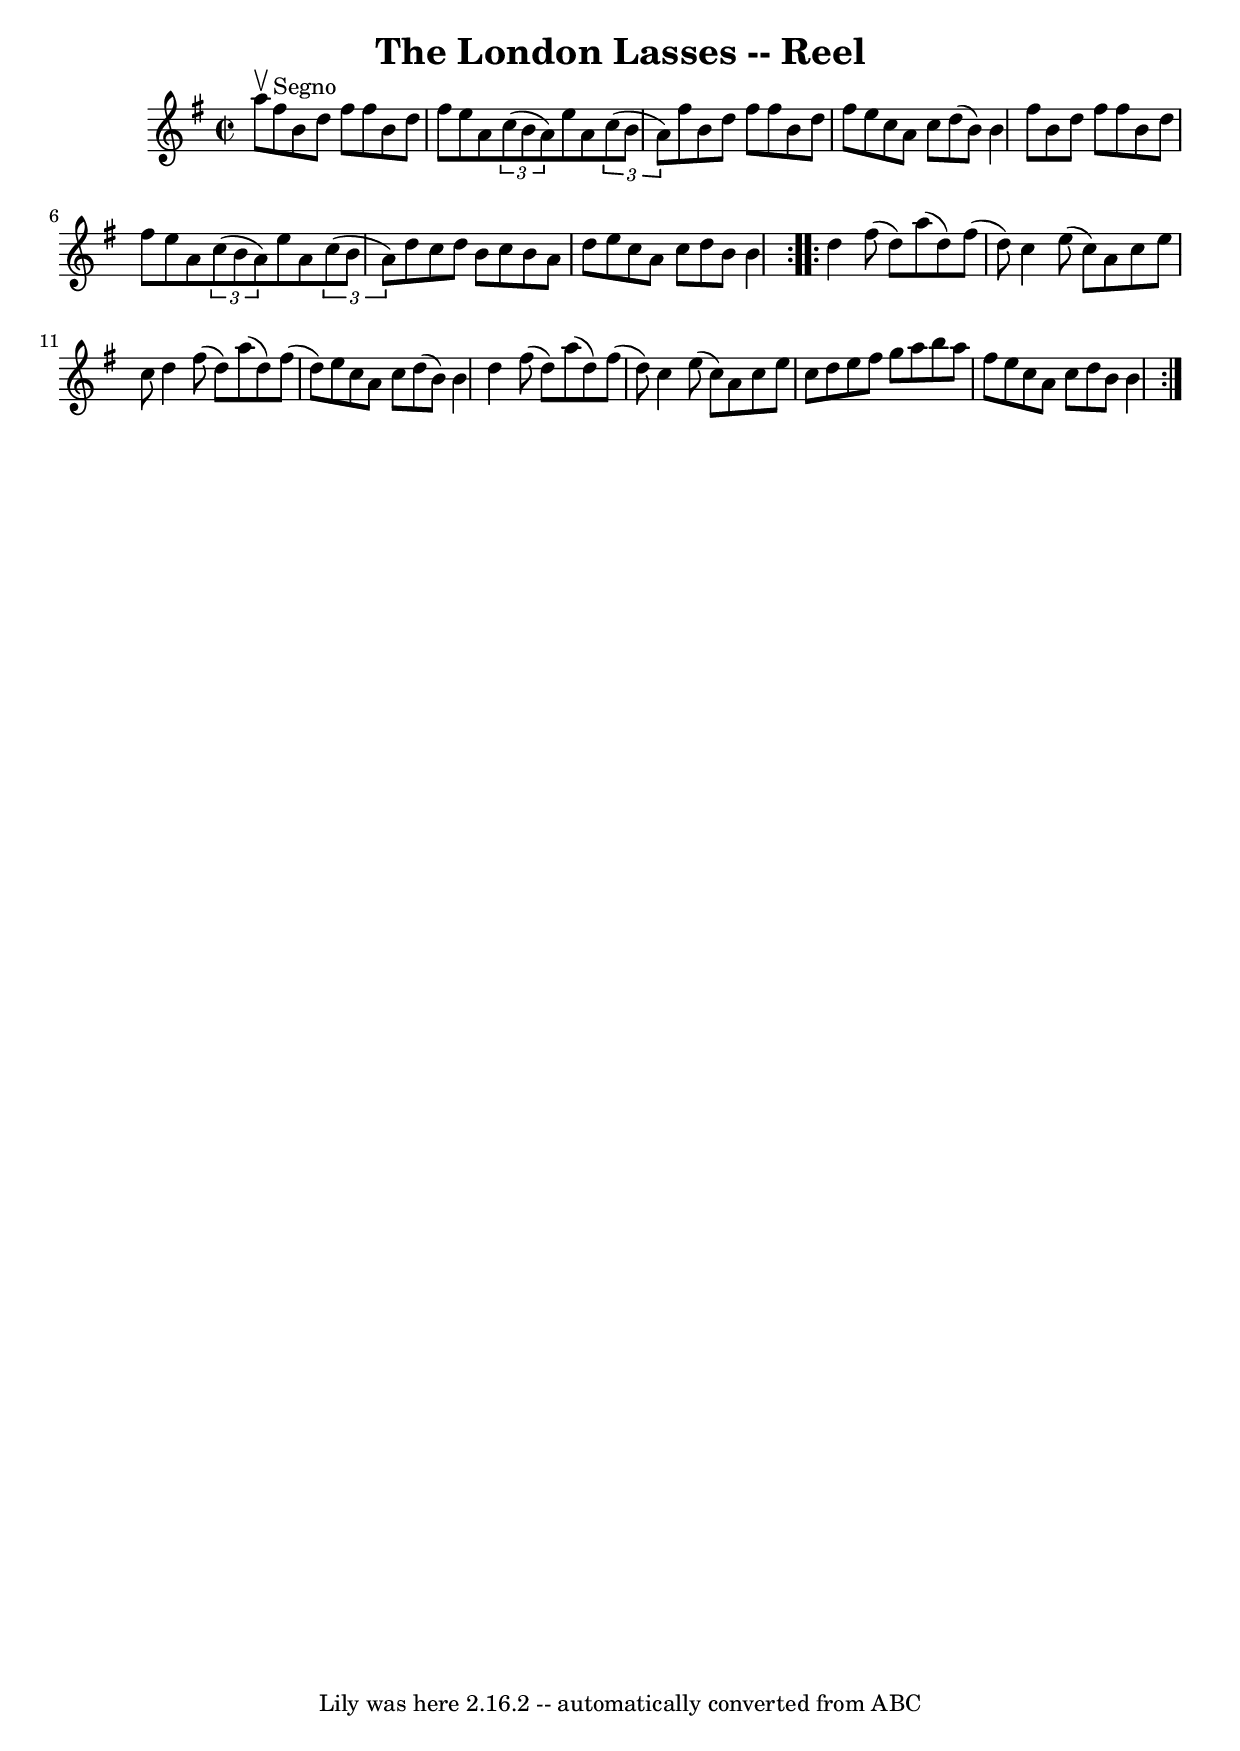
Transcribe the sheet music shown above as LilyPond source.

\version "2.16.2"
\include "Mammoth.ily"
\header {
  %% book = "Ryan's Mammoth Collection"
  crossRefNumber = "1"
  footnotes = "\\\\213\\\\This sounds better with 2 sharps (one in the book)"
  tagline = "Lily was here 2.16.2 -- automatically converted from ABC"
  title = "The London Lasses -- Reel"

}
voicedefault =  {



  \repeat volta 2 {

    \override Staff.TimeSignature #'style = #'C
    \time 2/2 
    \key b \phrygian a''8^\upbow   |
    fis''8^"Segno" b'8 
    d''8 fis''8 fis''8 b'8 d''8 fis''8    |
    e''8 a'8  
    \times 2/3 { c''8 (b'8 a'8) 
	       } e''8 a'8    \times 2/3 {   
		 c''8 (b'8 a'8) 
	       }   |
    fis''8 b'8 d''8 fis''8    
    fis''8 b'8 d''8 fis''8    |
    e''8 c''8 a'8 c''8    
    d''8 (b'8) b'4    |
    fis''8 b'8 d''8 fis''8    
    fis''8 b'8 d''8 fis''8    |
    e''8 a'8    \times 2/3 {   
      c''8 (b'8 a'8) 
    } e''8 a'8    \times 2/3 { c''8 (b'8 a'8  
			       -) 
			     }   |
    d''8 c''8 d''8 b'8 c''8 b'8 a'8 d''8    
    |
    e''8 c''8 a'8 c''8 d''8 b'8 b'4    
  }     

  \repeat volta 2 {
    d''4 fis''8 (d''8) a''8 (d''8) fis''8 (
    d''8)   |
    c''4 e''8 (c''8) a'8 c''8 e''8 c''8  
    |
    d''4 fis''8 (d''8) a''8 (d''8) fis''8 (d''8  
    -)   |
    e''8 c''8 a'8 c''8 d''8 (b'8) b'4    
    |
    d''4 fis''8 (d''8) a''8 (d''8) fis''8 (d''8  
    -)   |
    c''4 e''8 (c''8) a'8 c''8 e''8 c''8    
    |
    d''8 e''8 fis''8 g''8 a''8 b''8 a''8 fis''8    
    |
    e''8 c''8 a'8 c''8 d''8 b'8 b'4            
  }   

}

\score{
  <<

    \context Staff="default"
    {
      \voicedefault 
      
    }

  >>
  \layout {
    
  }
  \midi {
  }

}
